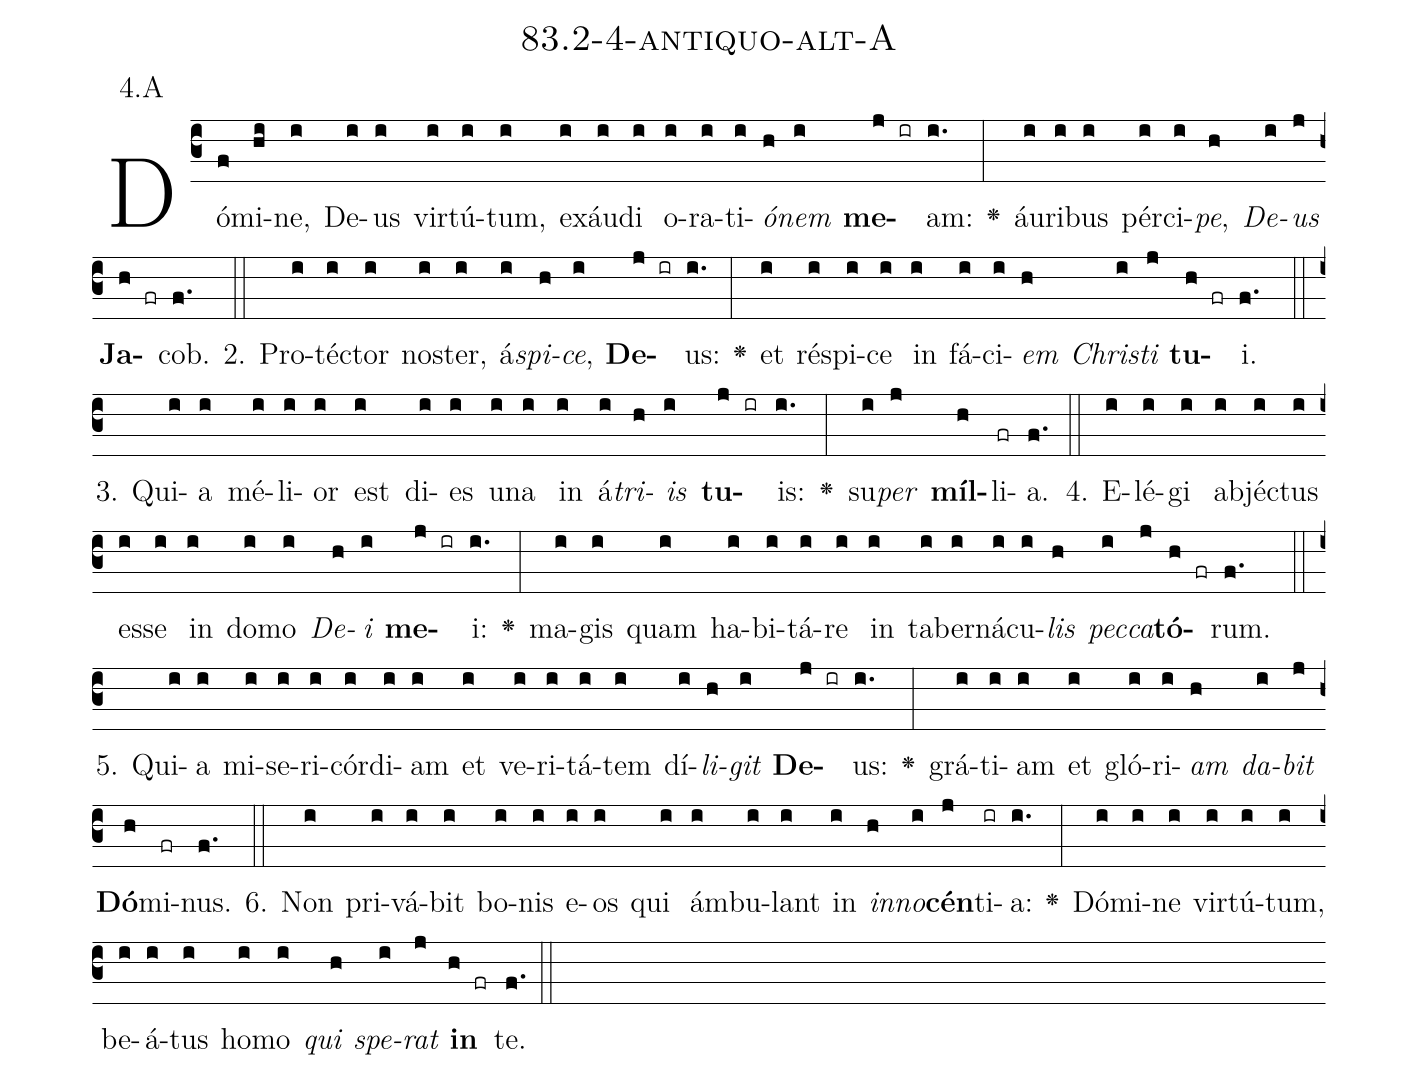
name: 83.2-4-antiquo-alt-A;
annotation: 4.A;
%%
(c3)Dó(f)mi(hi)ne,(i) De(i)us(i) vir(i)tú(i)tum,(i) ex(i)áu(i)di(i) o(i)ra(i)ti(i)<i>ó</i>(h)<i>nem</i>(i) <b>me</b>(j ir)am:(i.) <v>\greheightstar</v>(:) áu(i)ri(i)bus(i) pér(i)ci(i)<i>pe</i>,(h) <i>De</i>(i)<i>us</i>(j) <b>Ja</b>(h fr)cob.(f.) (::)
2. Pro(i)téc(i)tor(i) nos(i)ter,(i) á(i)<i>spi</i>(h)<i>ce</i>,(i) <b>De</b>(j ir)us:(i.) <v>\greheightstar</v>(:) et(i) ré(i)spi(i)ce(i) in(i) fá(i)ci(i)<i>em</i>(h) <i>Chris</i>(i)<i>ti</i>(j) <b>tu</b>(h fr)i.(f.) (::)
3. Qui(i)a(i) mé(i)li(i)or(i) est(i) di(i)es(i) u(i)na(i) in(i) á(i)<i>tri</i>(h)<i>is</i>(i) <b>tu</b>(j ir)is:(i.) <v>\greheightstar</v>(:) su(i)<i>per</i>(j) <b>míl</b>(h)li(fr)a.(f.) (::)
4. E(i)lé(i)gi(i) ab(i)jéc(i)tus(i) es(i)se(i) in(i) do(i)mo(i) <i>De</i>(h)<i>i</i>(i) <b>me</b>(j ir)i:(i.) <v>\greheightstar</v>(:) ma(i)gis(i) quam(i) ha(i)bi(i)tá(i)re(i) in(i) ta(i)ber(i)ná(i)cu(i)<i>lis</i>(h) <i>pec</i>(i)<i>ca</i>(j)<b>tó</b>(h fr)rum.(f.) (::)
5. Qui(i)a(i) mi(i)se(i)ri(i)cór(i)di(i)am(i) et(i) ve(i)ri(i)tá(i)tem(i) dí(i)<i>li</i>(h)<i>git</i>(i) <b>De</b>(j ir)us:(i.) <v>\greheightstar</v>(:) grá(i)ti(i)am(i) et(i) gló(i)ri(i)<i>am</i>(h) <i>da</i>(i)<i>bit</i>(j) <b>Dó</b>(h)mi(fr)nus.(f.) (::)
6. Non(i) pri(i)vá(i)bit(i) bo(i)nis(i) e(i)os(i) qui(i) ám(i)bu(i)lant(i) in(i) <i>in</i>(h)<i>no</i>(i)<b>cén</b>(j)ti(ir)a:(i.) <v>\greheightstar</v>(:) Dó(i)mi(i)ne(i) vir(i)tú(i)tum,(i) be(i)á(i)tus(i) ho(i)mo(i) <i>qui</i>(h) <i>spe</i>(i)<i>rat</i>(j) <b>in</b>(h fr) te.(f.) (::)
